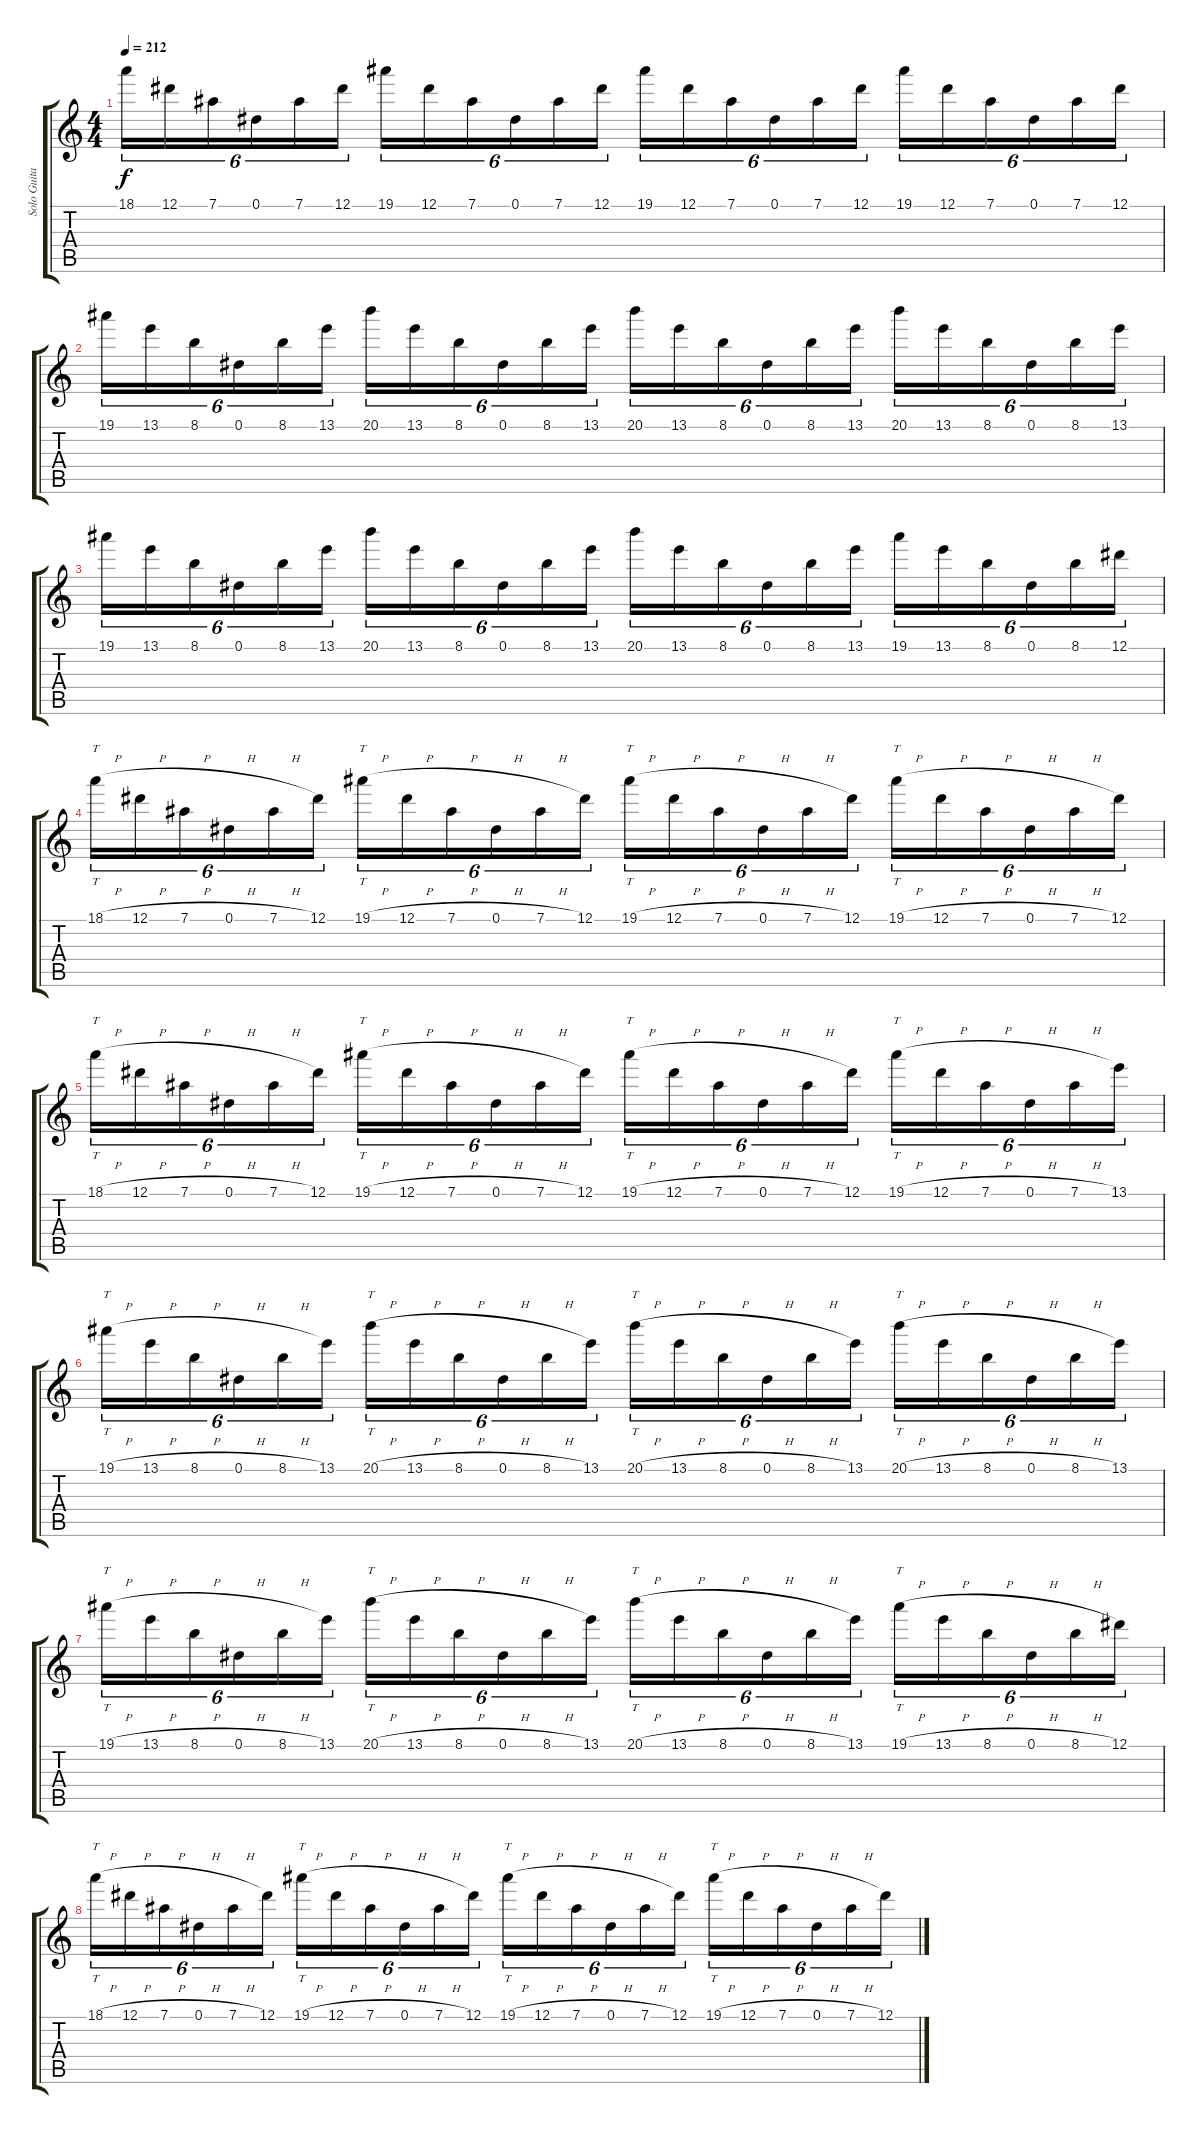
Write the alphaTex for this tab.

\track ("Solo Guitar" "Solo Guita") {instrument distortionguitar}
\staff {score tabs}
\tuning (Eb4 Bb3 Gb3 Db3 Ab2 Eb2) {hide}
\ts (4 4)
\tempo 212
\clef g2
\ks c
18.1.16{tu (6 4) dy f} 12.1.16{tu (6 4)} 7.1.16{tu (6 4)} 0.1.16{tu (6 4)} 7.1.16{tu (6 4)} 12.1.16{tu (6 4)} 19.1.16{tu (6 4)} 12.1.16{tu (6 4)} 7.1.16{tu (6 4)} 0.1.16{tu (6 4)} 7.1.16{tu (6 4)} 12.1.16{tu (6 4)} 19.1.16{tu (6 4)} 12.1.16{tu (6 4)} 7.1.16{tu (6 4)} 0.1.16{tu (6 4)} 7.1.16{tu (6 4)} 12.1.16{tu (6 4)} 19.1.16{tu (6 4)} 12.1.16{tu (6 4)} 7.1.16{tu (6 4)} 0.1.16{tu (6 4)} 7.1.16{tu (6 4)} 12.1.16{tu (6 4)} |
19.1.16{tu (6 4)} 13.1.16{tu (6 4)} 8.1.16{tu (6 4)} 0.1.16{tu (6 4)} 8.1.16{tu (6 4)} 13.1.16{tu (6 4)} 20.1.16{tu (6 4)} 13.1.16{tu (6 4)} 8.1.16{tu (6 4)} 0.1.16{tu (6 4)} 8.1.16{tu (6 4)} 13.1.16{tu (6 4)} 20.1.16{tu (6 4)} 13.1.16{tu (6 4)} 8.1.16{tu (6 4)} 0.1.16{tu (6 4)} 8.1.16{tu (6 4)} 13.1.16{tu (6 4)} 20.1.16{tu (6 4)} 13.1.16{tu (6 4)} 8.1.16{tu (6 4)} 0.1.16{tu (6 4)} 8.1.16{tu (6 4)} 13.1.16{tu (6 4)} |
19.1.16{tu (6 4)} 13.1.16{tu (6 4)} 8.1.16{tu (6 4)} 0.1.16{tu (6 4)} 8.1.16{tu (6 4)} 13.1.16{tu (6 4)} 20.1.16{tu (6 4)} 13.1.16{tu (6 4)} 8.1.16{tu (6 4)} 0.1.16{tu (6 4)} 8.1.16{tu (6 4)} 13.1.16{tu (6 4)} 20.1.16{tu (6 4)} 13.1.16{tu (6 4)} 8.1.16{tu (6 4)} 0.1.16{tu (6 4)} 8.1.16{tu (6 4)} 13.1.16{tu (6 4)} 19.1.16{tu (6 4)} 13.1.16{tu (6 4)} 8.1.16{tu (6 4)} 0.1.16{tu (6 4)} 8.1.16{tu (6 4)} 12.1.16{tu (6 4)} |
18.1{h}.16{tt tu (6 4)} 12.1{h}.16{tu (6 4)} 7.1{h}.16{tu (6 4)} 0.1{h}.16{tu (6 4)} 7.1{h}.16{tu (6 4)} 12.1.16{tu (6 4)} 19.1{h}.16{tt tu (6 4)} 12.1{h}.16{tu (6 4)} 7.1{h}.16{tu (6 4)} 0.1{h}.16{tu (6 4)} 7.1{h}.16{tu (6 4)} 12.1.16{tu (6 4)} 19.1{h}.16{tt tu (6 4)} 12.1{h}.16{tu (6 4)} 7.1{h}.16{tu (6 4)} 0.1{h}.16{tu (6 4)} 7.1{h}.16{tu (6 4)} 12.1.16{tu (6 4)} 19.1{h}.16{tt tu (6 4)} 12.1{h}.16{tu (6 4)} 7.1{h}.16{tu (6 4)} 0.1{h}.16{tu (6 4)} 7.1{h}.16{tu (6 4)} 12.1.16{tu (6 4)} |
18.1{h}.16{tt tu (6 4)} 12.1{h}.16{tu (6 4)} 7.1{h}.16{tu (6 4)} 0.1{h}.16{tu (6 4)} 7.1{h}.16{tu (6 4)} 12.1.16{tu (6 4)} 19.1{h}.16{tt tu (6 4)} 12.1{h}.16{tu (6 4)} 7.1{h}.16{tu (6 4)} 0.1{h}.16{tu (6 4)} 7.1{h}.16{tu (6 4)} 12.1.16{tu (6 4)} 19.1{h}.16{tt tu (6 4)} 12.1{h}.16{tu (6 4)} 7.1{h}.16{tu (6 4)} 0.1{h}.16{tu (6 4)} 7.1{h}.16{tu (6 4)} 12.1.16{tu (6 4)} 19.1{h}.16{tt tu (6 4)} 12.1{h}.16{tu (6 4)} 7.1{h}.16{tu (6 4)} 0.1{h}.16{tu (6 4)} 7.1{h}.16{tu (6 4)} 13.1.16{tu (6 4)} |
19.1{h}.16{tt tu (6 4)} 13.1{h}.16{tu (6 4)} 8.1{h}.16{tu (6 4)} 0.1{h}.16{tu (6 4)} 8.1{h}.16{tu (6 4)} 13.1.16{tu (6 4)} 20.1{h}.16{tt tu (6 4)} 13.1{h}.16{tu (6 4)} 8.1{h}.16{tu (6 4)} 0.1{h}.16{tu (6 4)} 8.1{h}.16{tu (6 4)} 13.1.16{tu (6 4)} 20.1{h}.16{tt tu (6 4)} 13.1{h}.16{tu (6 4)} 8.1{h}.16{tu (6 4)} 0.1{h}.16{tu (6 4)} 8.1{h}.16{tu (6 4)} 13.1.16{tu (6 4)} 20.1{h}.16{tt tu (6 4)} 13.1{h}.16{tu (6 4)} 8.1{h}.16{tu (6 4)} 0.1{h}.16{tu (6 4)} 8.1{h}.16{tu (6 4)} 13.1.16{tu (6 4)} |
19.1{h}.16{tt tu (6 4)} 13.1{h}.16{tu (6 4)} 8.1{h}.16{tu (6 4)} 0.1{h}.16{tu (6 4)} 8.1{h}.16{tu (6 4)} 13.1.16{tu (6 4)} 20.1{h}.16{tt tu (6 4)} 13.1{h}.16{tu (6 4)} 8.1{h}.16{tu (6 4)} 0.1{h}.16{tu (6 4)} 8.1{h}.16{tu (6 4)} 13.1.16{tu (6 4)} 20.1{h}.16{tt tu (6 4)} 13.1{h}.16{tu (6 4)} 8.1{h}.16{tu (6 4)} 0.1{h}.16{tu (6 4)} 8.1{h}.16{tu (6 4)} 13.1.16{tu (6 4)} 19.1{h}.16{tt tu (6 4)} 13.1{h}.16{tu (6 4)} 8.1{h}.16{tu (6 4)} 0.1{h}.16{tu (6 4)} 8.1{h}.16{tu (6 4)} 12.1.16{tu (6 4)} |
18.1{h}.16{tt tu (6 4)} 12.1{h}.16{tu (6 4)} 7.1{h}.16{tu (6 4)} 0.1{h}.16{tu (6 4)} 7.1{h}.16{tu (6 4)} 12.1.16{tu (6 4)} 19.1{h}.16{tt tu (6 4)} 12.1{h}.16{tu (6 4)} 7.1{h}.16{tu (6 4)} 0.1{h}.16{tu (6 4)} 7.1{h}.16{tu (6 4)} 12.1.16{tu (6 4)} 19.1{h}.16{tt tu (6 4)} 12.1{h}.16{tu (6 4)} 7.1{h}.16{tu (6 4)} 0.1{h}.16{tu (6 4)} 7.1{h}.16{tu (6 4)} 12.1.16{tu (6 4)} 19.1{h}.16{tt tu (6 4)} 12.1{h}.16{tu (6 4)} 7.1{h}.16{tu (6 4)} 0.1{h}.16{tu (6 4)} 7.1{h}.16{tu (6 4)} 12.1.16{tu (6 4)}
